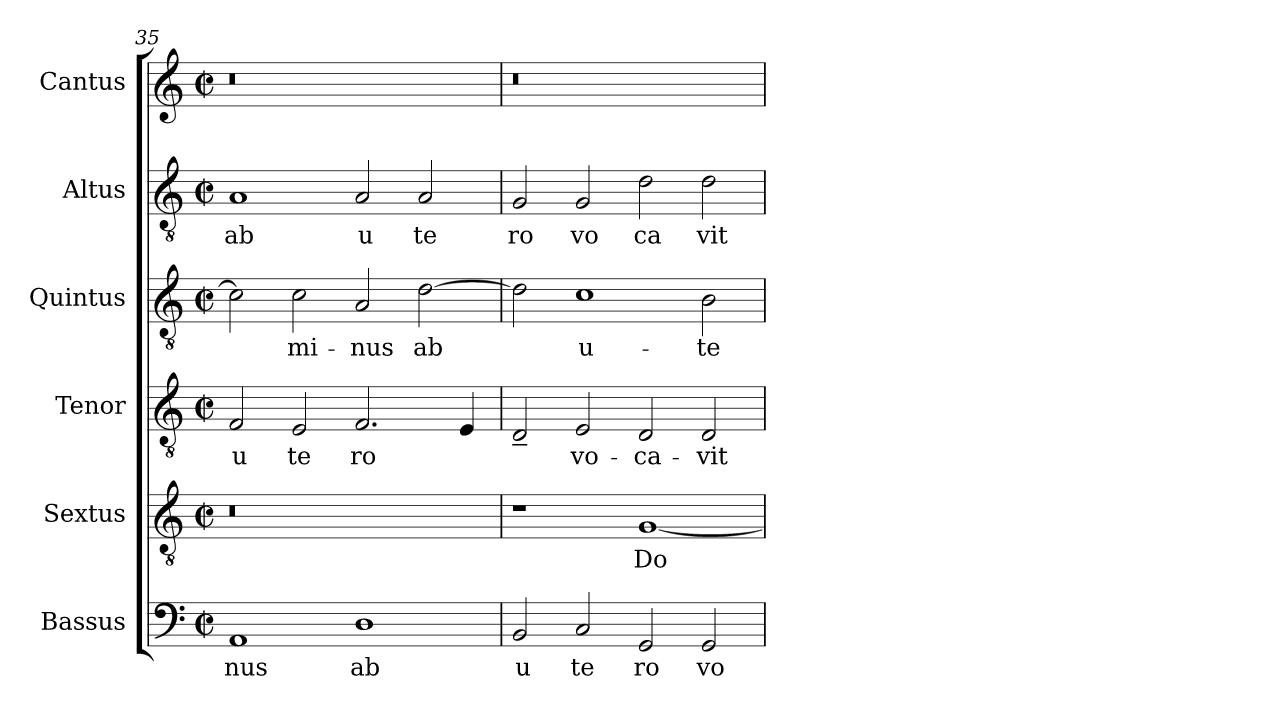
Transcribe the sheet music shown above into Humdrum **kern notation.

**kern	**text	**kern	**text	**kern	**text	**kern	**text	**kern	**text	**kern
*part6	*part6	*part5	*part5	*part4	*part4	*part3	*part3	*part2	*part2	*part1
*staff6	*staff6	*staff5	*staff5	*staff4	*staff4	*staff3	*staff3	*staff2	*staff2	*staff1
*I"Bassus	*	*I"Sextus	*	*I"Tenor	*	*I"Quintus	*	*I"Altus	*	*I"Cantus
*clefF4	*	*clefGv2	*	*clefGv2	*	*clefGv2	*	*clefGv2	*	*clefG2
*M2/2	*	*M2/2	*	*M2/2	*	*M2/2	*	*M2/2	*	*M2/2
*met(c|)	*	*met(c|)	*	*met(c|)	*	*met(c|)	*	*met(c|)	*	*met(c|)
=35	=35	=35	=35	=35	=35	=35	=35	=35	=35	=35
!	!LO:LY:b:cj	!	!	!	!LO:LY:b:cj	!	!	!	!LO:LY:b:cj	!
1AA	nus	0r	.	2F/	u	2c\]	.	1A	ab	0r
!	!	!	!	!	!LO:LY:b:cj	!	!LO:LY:b:cj	!	!	!
.	.	.	.	2E/	te	2c\	-mi-	.	.	.
!	!LO:LY:b:cj	!	!	!	!LO:LY:b:cj	!	!LO:LY:b:cj	!	!LO:LY:b:cj	!
1D	ab	.	.	2.F/	ro	2A/	-nus	2A/	u	.
!	!	!	!	!	!	!	!LO:LY:b:cj	!	!LO:LY:b:cj	!
.	.	.	.	.	.	[>2d\	ab	2A/	te	.
.	.	.	.	4E/	.	.	.	.	.	.
!!LO:LB:g=z
=36	=36	=36	=36	=36	=36	=36	=36	=36	=36	=36
!	!LO:LY:b:cj	!	!	!	!	!	!	!	!LO:LY:b:cj	!
2BB/	u	1r	.	2D~</	.	2d\]	.	2G/	ro	0r
!	!LO:LY:b:cj	!	!	!	!LO:LY:b:cj	!	!LO:LY:b:cj	!	!LO:LY:b:cj	!
2C/	te	.	.	2E/	vo-	1c	u-	2G/	vo	.
!	!LO:LY:b:cj	!	!LO:LY:b:cj	!	!LO:LY:b:cj	!	!	!	!LO:LY:b:cj	!
2GG/	ro	[<1G	Do-	2D/	-ca-	.	.	2d\	ca	.
!	!LO:LY:b:cj	!	!	!	!LO:LY:b:cj	!	!LO:LY:b:cj	!	!LO:LY:b:cj	!
2GG/	vo	.	.	2D/	-vit	2B\	-te-	2d\	vit	.
=	=	=	=	=	=	=	=	=	=	=
*-	*-	*-	*-	*-	*-	*-	*-	*-	*-	*-
